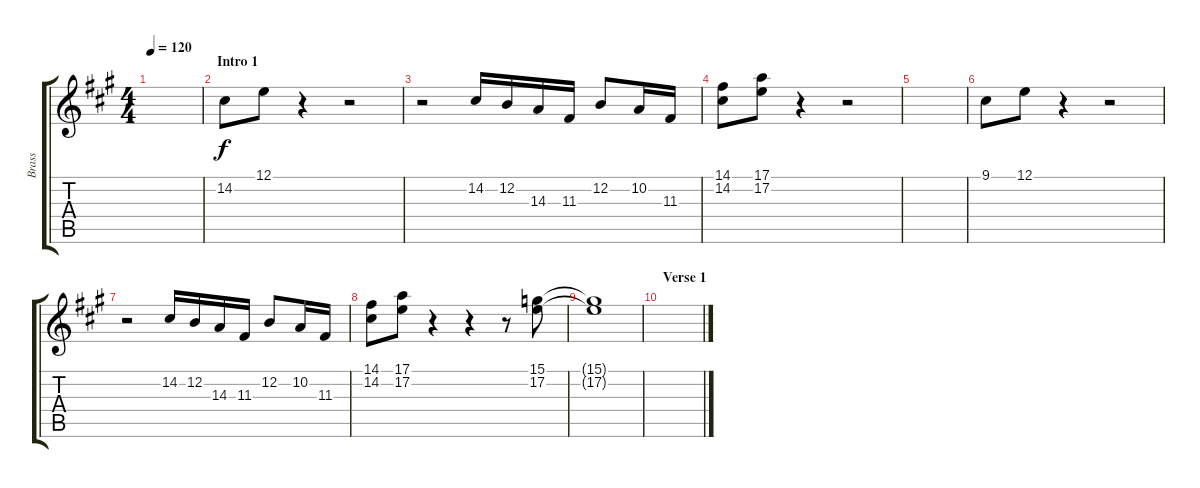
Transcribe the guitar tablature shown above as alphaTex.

\track ("Brass" "Brass") {instrument brasssection}
\staff {score tabs}
\tuning (E4 B3 G3 D3 A2 E2) {hide}
\ts (4 4)
\tempo 120
\clef g2
\ks a
|
\section ("" "Intro 1")
14.2.8 12.1.8 r.4 r.2 |
r.2 14.2.16 12.2.16 14.3.16 11.3.16 12.2.8 10.2.16 11.3.16 |
(14.1 14.2).8 (17.1 17.2).8 r.4 r.2 |
|
9.1.8 12.1.8 r.4 r.2 |
r.2 14.2.16 12.2.16 14.3.16 11.3.16 12.2.8 10.2.16 11.3.16 |
(14.1 14.2).8 (17.1 17.2).8 r.4 r.4 r.8 (15.1 17.2).8 |
(15.1{t} 17.2{t}).1 |
\section ("" "Verse 1")
